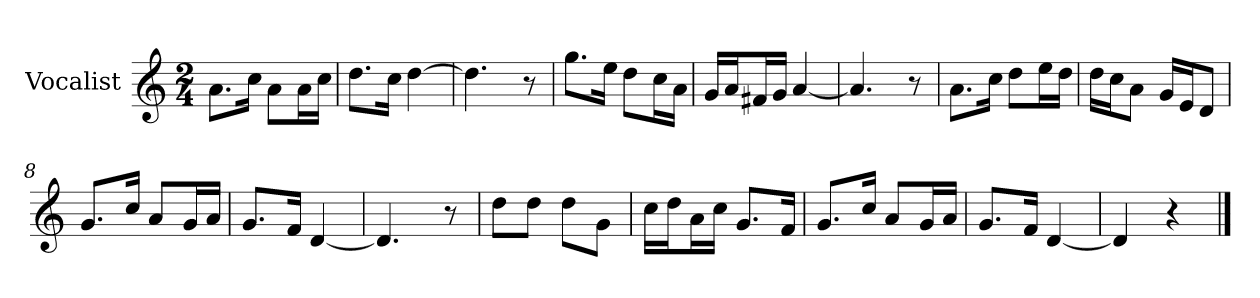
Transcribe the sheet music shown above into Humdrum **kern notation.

**kern
*part1
*staff1
*I"Vocalist
*k[]
*C:
*M2/4
=
8.aL
16ccJk
8aL
16aL
16ccJJ
=1
8.ddL
16ccJk
[4dd
=2
4.dd]
8r
=3
8.ggL
16eeJk
8ddL
16ccL
16aJJ
=4
16gLL
16aJ
16f#XL
16gJJ
[4a
=5
4.a]
8r
=6
8.aL
16ccJk
8ddL
16eeL
16ddJJ
=7
16ddLL
16ccJ
8aJ
16gLL
16eJ
8dJ
=8
8.gL
16ccJk
8aL
16gL
16aJJ
=9
8.gL
16fJk
[4d
=10
4.d]
8r
=11
8ddL
8ddJ
8ddL
8gJ
=12
16ccLL
16ddJ
16aL
16ccJJ
8.gL
16fJk
=13
8.gL
16ccJk
8aL
16gL
16aJJ
=14
8.gL
16fJk
[4d
=15
4d]
4r
==
*-
